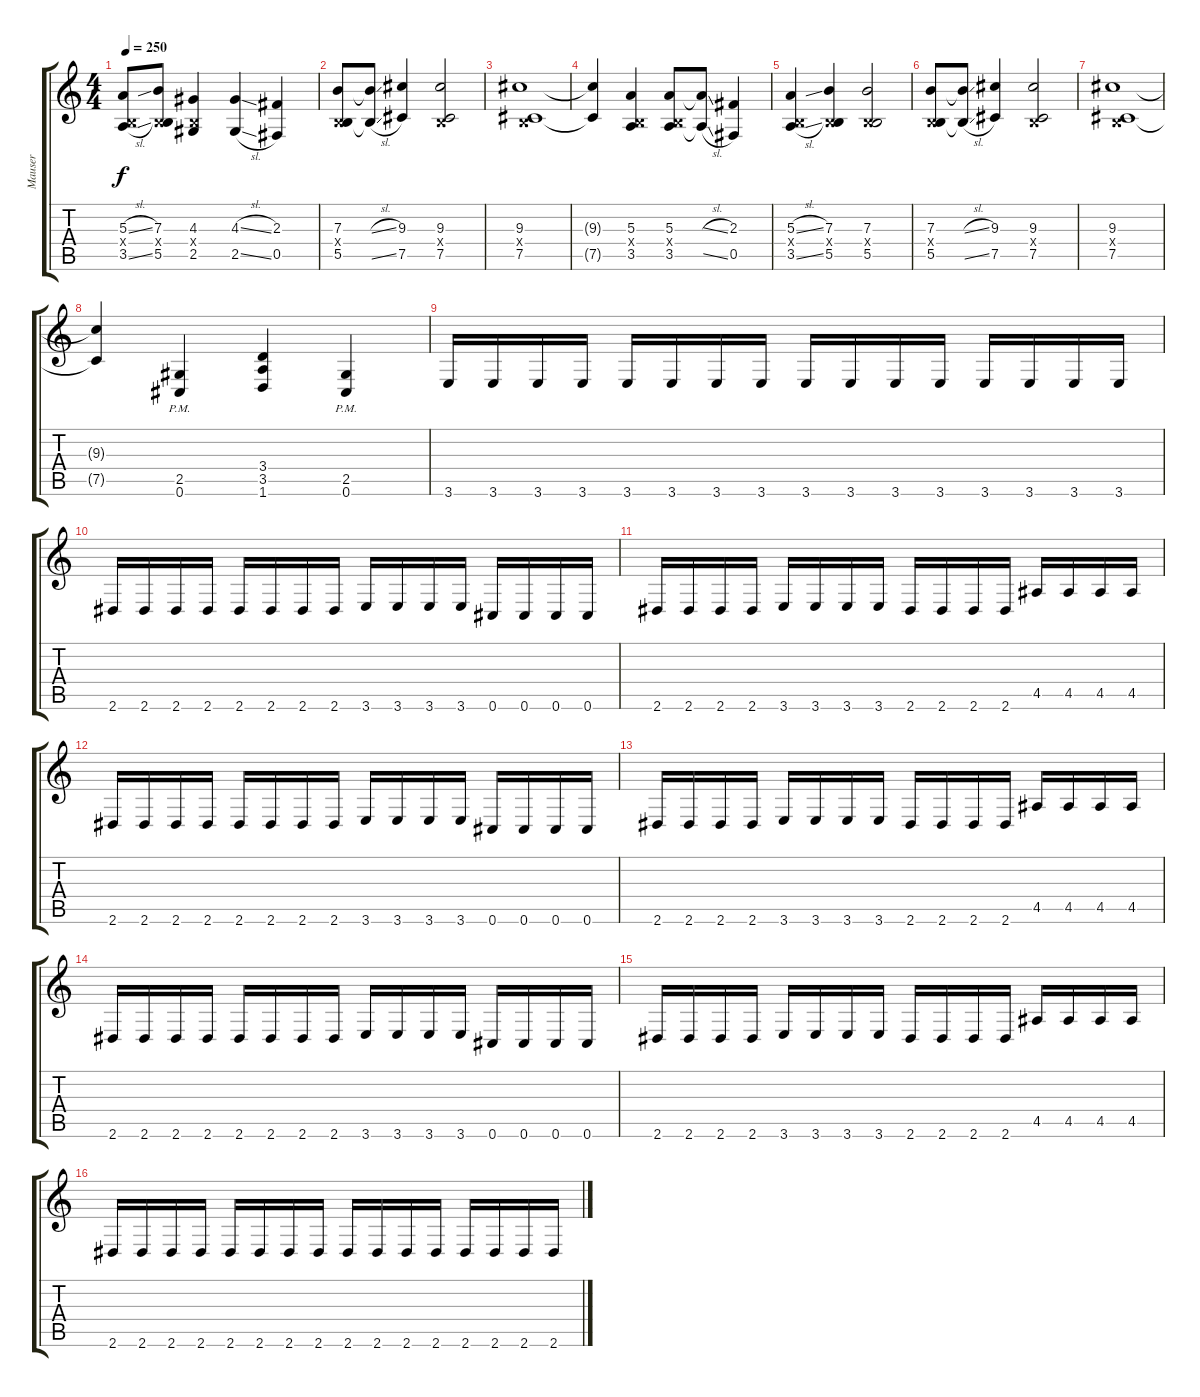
\track ("Mauser" "Mauser") {instrument distortionguitar}
\staff {score tabs}
\tuning (Db4 Ab3 E3 B2 Gb2 Db2) {hide}
\ts (4 4)
\tempo 250
\clef g2
\ks c
(5.3{sl} 0.4{x} 3.5{sl}).8{dy f} (7.3 0.4{x} 5.5).8 (4.3 0.4{x} 2.5).4 (4.3{sl} 2.5{sl}).4 (2.3 0.5).4 |
(7.3 0.4{x} 5.5).8 (7.3{sl t} 5.5{sl t}).8 (9.3 7.5).4 (9.3 0.4{x} 7.5).2 |
(9.3 0.4{x} 7.5).1 |
(9.3{t} 7.5{t}).4 (5.3 0.4{x} 3.5).4 (5.3 0.4{x} 3.5).8 (5.3{sl t} 3.5{sl t}).8 (2.3 0.5).4 |
(5.3{sl} 0.4{x} 3.5{sl}).4 (7.3 0.4{x} 5.5).4 (7.3 0.4{x} 5.5).2 |
(7.3 0.4{x} 5.5).8 (7.3{sl t} 5.5{sl t}).8 (9.3 7.5).4 (9.3 0.4{x} 7.5).2 |
(9.3 0.4{x} 7.5).1 |
(9.3{t} 7.5{t}).4 (2.5{pm} 0.6{pm}).4 (3.4 3.5 1.6).4 (2.5{pm} 0.6{pm}).4 |
3.6.16 3.6.16 3.6.16 3.6.16 3.6.16 3.6.16 3.6.16 3.6.16 3.6.16 3.6.16 3.6.16 3.6.16 3.6.16 3.6.16 3.6.16 3.6.16 |
2.6.16 2.6.16 2.6.16 2.6.16 2.6.16 2.6.16 2.6.16 2.6.16 3.6.16 3.6.16 3.6.16 3.6.16 0.6.16 0.6.16 0.6.16 0.6.16 |
2.6.16 2.6.16 2.6.16 2.6.16 3.6.16 3.6.16 3.6.16 3.6.16 2.6.16 2.6.16 2.6.16 2.6.16 4.5.16 4.5.16 4.5.16 4.5.16 |
2.6.16 2.6.16 2.6.16 2.6.16 2.6.16 2.6.16 2.6.16 2.6.16 3.6.16 3.6.16 3.6.16 3.6.16 0.6.16 0.6.16 0.6.16 0.6.16 |
2.6.16 2.6.16 2.6.16 2.6.16 3.6.16 3.6.16 3.6.16 3.6.16 2.6.16 2.6.16 2.6.16 2.6.16 4.5.16 4.5.16 4.5.16 4.5.16 |
2.6.16 2.6.16 2.6.16 2.6.16 2.6.16 2.6.16 2.6.16 2.6.16 3.6.16 3.6.16 3.6.16 3.6.16 0.6.16 0.6.16 0.6.16 0.6.16 |
2.6.16 2.6.16 2.6.16 2.6.16 3.6.16 3.6.16 3.6.16 3.6.16 2.6.16 2.6.16 2.6.16 2.6.16 4.5.16 4.5.16 4.5.16 4.5.16 |
2.6.16 2.6.16 2.6.16 2.6.16 2.6.16 2.6.16 2.6.16 2.6.16 2.6.16 2.6.16 2.6.16 2.6.16 2.6.16 2.6.16 2.6.16 2.6.16
